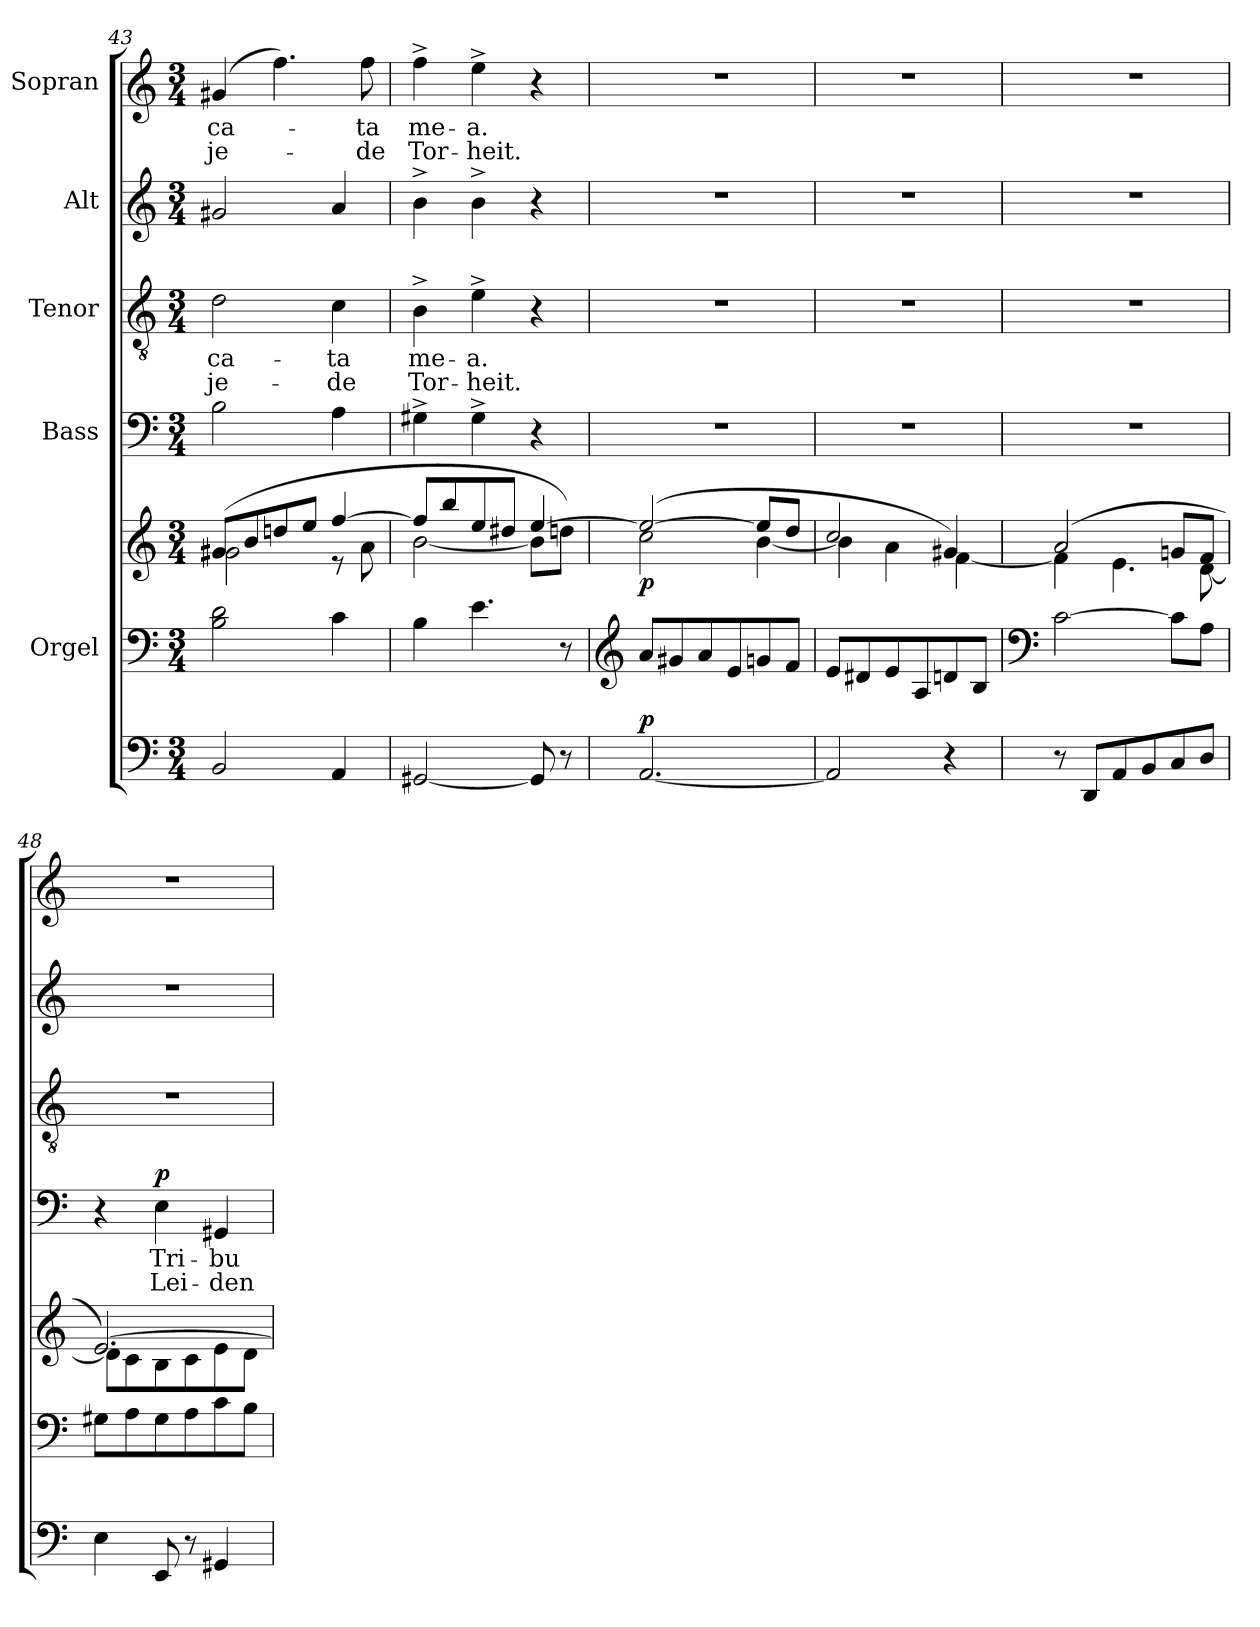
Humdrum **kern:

**kern	**dynam	**kern	**kern	**dynam	**kern	**text	**text	**dynam	**kern	**text	**text	**kern	**kern	**text	**text
*part6	*part6	*part5	*part5	*part5	*part4	*part4	*part4	*part4	*part3	*part3	*part3	*part2	*part1	*part1	*part1
*staff7	*staff7	*staff6	*staff5	*staff5/6	*staff4	*staff4	*staff4	*staff4	*staff3	*staff3	*staff3	*staff2	*staff1	*staff1	*staff1
*	*	*I"Orgel	*	*	*I"Bass	*	*	*	*I"Tenor	*	*	*I"Alt	*I"Sopran	*	*
*clefF4	*	*clefF4	*clefG2	*	*clefF4	*	*	*	*clefGv2	*	*	*clefG2	*clefG2	*	*
*k[]	*	*k[]	*k[]	*	*k[]	*	*	*	*k[]	*	*	*k[]	*k[]	*	*
*M3/4	*	*M3/4	*M3/4	*	*M3/4	*	*	*	*M3/4	*	*	*M3/4	*M3/4	*	*
=43	=43	=43	=43	=43	=43	=43	=43	=43	=43	=43	=43	=43	=43	=43	=43
*	*	*	*^	*	*	*	*	*	*	*	*	*	*	*	*
2BB/	.	2B\ 2d\	(8g#X/L	2g#\	.	2B\	.	.	.	2d\	-ca-	je-	2g#X/	(>4g#X/	-ca-	je-
.	.	.	8b/	.	.	.	.	.	.	.	.	.	.	.	.	.
.	.	.	8ddn/	.	.	.	.	.	.	.	.	.	.	4.ff\)	.	.
.	.	.	8ee/J	.	.	.	.	.	.	.	.	.	.	.	.	.
4AA/	.	4c\	[4ff/	8r	.	4A\	.	.	.	4c\	-ta	-de	4a/	.	.	.
.	.	.	.	8a\	.	.	.	.	.	.	.	.	.	8ff\	-ta	-de
=44	=44	=44	=44	=44	=44	=44	=44	=44	=44	=44	=44	=44	=44	=44	=44	=44
[2GG#X/	.	4B\	8ff/L]	[2b\	.	4G#X^\	.	.	.	4B^\	me-	Tor-	4b^\	4ff^\	me-	Tor-
.	.	.	8bb/	.	.	.	.	.	.	.	.	.	.	.	.	.
.	.	4.e\	8ee/	.	.	4G#^\	.	.	.	4e^\	-a.	-heit.	4b^\	4ee^\	-a.	-heit.
.	.	.	8dd#X/J	.	.	.	.	.	.	.	.	.	.	.	.	.
8GG#/]	.	.	[4ee/	8b\L]	.	4r	.	.	.	4r	.	.	4r	4r	.	.
8r	.	8r	.	8ddn\J)	.	.	.	.	.	.	.	.	.	.	.	.
!!LO:PB:g=z
=45	=45	=45	=45	=45	=45	=45	=45	=45	=45	=45	=45	=45	=45	=45	=45	=45
*	*	*clefG2	*	*	*	*	*	*	*	*	*	*	*	*	*	*
!	!LO:DY:a	!	!	!	!LO:DY:b	!	!	!	!	!	!	!	!	!	!	!
[2.AA/	p	8a/L	(>2ee/_	2cc\	p	2.r	.	.	.	2.r	.	.	2.r	2.r	.	.
.	.	8g#X/	.	.	.	.	.	.	.	.	.	.	.	.	.	.
.	.	8a/	.	.	.	.	.	.	.	.	.	.	.	.	.	.
.	.	8e/	.	.	.	.	.	.	.	.	.	.	.	.	.	.
.	.	8gn/	8ee/L]	[4b\	.	.	.	.	.	.	.	.	.	.	.	.
.	.	8f/J	8dd/J	.	.	.	.	.	.	.	.	.	.	.	.	.
=46	=46	=46	=46	=46	=46	=46	=46	=46	=46	=46	=46	=46	=46	=46	=46	=46
2AA/]	.	8e/L	2cc/	4b\]	.	2.r	.	.	.	2.r	.	.	2.r	2.r	.	.
.	.	8d#X/	.	.	.	.	.	.	.	.	.	.	.	.	.	.
.	.	8e/	.	4a\	.	.	.	.	.	.	.	.	.	.	.	.
.	.	8A/	.	.	.	.	.	.	.	.	.	.	.	.	.	.
4r	.	8dn/	4g#X/)	[4f\	.	.	.	.	.	.	.	.	.	.	.	.
.	.	8B/J	.	.	.	.	.	.	.	.	.	.	.	.	.	.
=47	=47	=47	=47	=47	=47	=47	=47	=47	=47	=47	=47	=47	=47	=47	=47	=47
*	*	*clefF4	*	*	*	*	*	*	*	*	*	*	*	*	*	*
8r	.	[2c\	(>2a/	4f\]	.	2.r	.	.	.	2.r	.	.	2.r	2.r	.	.
8DD/L	.	.	.	.	.	.	.	.	.	.	.	.	.	.	.	.
8AA/	.	.	.	4.e\	.	.	.	.	.	.	.	.	.	.	.	.
8BB/	.	.	.	.	.	.	.	.	.	.	.	.	.	.	.	.
8C/	.	8c\L]	8gn/L	.	.	.	.	.	.	.	.	.	.	.	.	.
8D/J	.	8A\J	8f/J	[8d\	.	.	.	.	.	.	.	.	.	.	.	.
=48	=48	=48	=48	=48	=48	=48	=48	=48	=48	=48	=48	=48	=48	=48	=48	=48
4E\	.	8G#X\L	[2.e/)	8d\L]	.	4r	.	.	.	2.r	.	.	2.r	2.r	.	.
.	.	8A\	.	8c\	.	.	.	.	.	.	.	.	.	.	.	.
!	!	!	!	!	!	!	!	!	!LO:DY:a	!	!	!	!	!	!	!
8EE/	.	8G#\	.	8B\	.	4E\	Tri-	Lei-	p	.	.	.	.	.	.	.
8r	.	8A\	.	8c\	.	.	.	.	.	.	.	.	.	.	.	.
4GG#X/	.	8c\	.	8e\	.	4GG#X/	-bu-	-den	.	.	.	.	.	.	.	.
.	.	8B\J	.	8d\J	.	.	.	.	.	.	.	.	.	.	.	.
*	*	*	*v	*v	*	*	*	*	*	*	*	*	*	*	*	*
=	=	=	=	=	=	=	=	=	=	=	=	=	=	=	=
*-	*-	*-	*-	*-	*-	*-	*-	*-	*-	*-	*-	*-	*-	*-	*-
